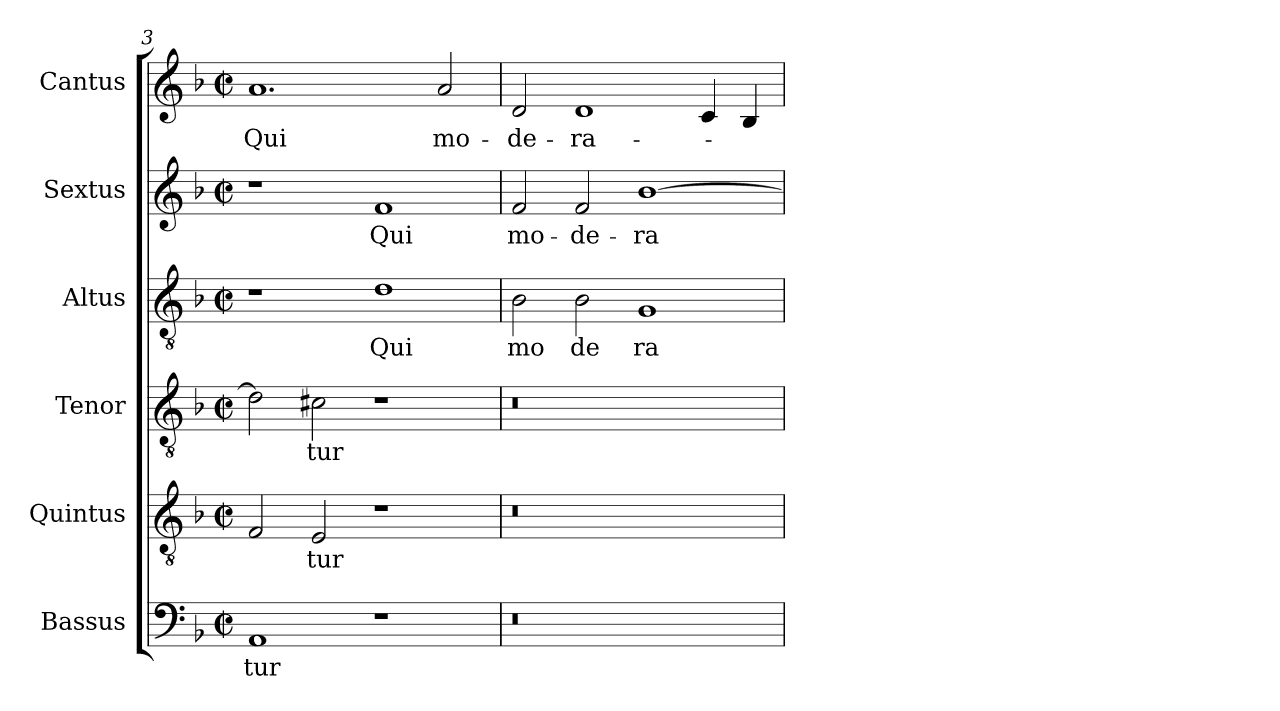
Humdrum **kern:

**kern	**text	**kern	**text	**kern	**text	**kern	**text	**kern	**text	**kern	**text
*part6	*part6	*part5	*part5	*part4	*part4	*part3	*part3	*part2	*part2	*part1	*part1
*staff6	*staff6	*staff5	*staff5	*staff4	*staff4	*staff3	*staff3	*staff2	*staff2	*staff1	*staff1
*I"Bassus	*	*I"Quintus	*	*I"Tenor	*	*I"Altus	*	*I"Sextus	*	*I"Cantus	*
*clefF4	*	*clefGv2	*	*clefGv2	*	*clefGv2	*	*clefG2	*	*clefG2	*
*k[b-]	*	*k[b-]	*	*k[b-]	*	*k[b-]	*	*k[b-]	*	*k[b-]	*
*F:	*	*F:	*	*F:	*	*F:	*	*F:	*	*F:	*
*M2/2	*	*M2/2	*	*M2/2	*	*M2/2	*	*M2/2	*	*M2/2	*
*met(c|)	*	*met(c|)	*	*met(c|)	*	*met(c|)	*	*met(c|)	*	*met(c|)	*
=3	=3	=3	=3	=3	=3	=3	=3	=3	=3	=3	=3
!	!LO:LY:b:cj	!	!	!	!	!	!	!	!	!	!LO:LY:b:cj
1AA	tur	2F/	.	2d\]	.	1r	.	1r	.	1.a	Qui
!	!	!	!LO:LY:b:cj	!	!LO:LY:b:cj	!	!	!	!	!	!
.	.	2E/	tur	2c#X\	tur	.	.	.	.	.	.
!	!	!	!	!	!	!	!LO:LY:b:cj	!	!LO:LY:b:cj	!	!
1r	.	1r	.	1r	.	1d	Qui	1f	Qui	.	.
!	!	!	!	!	!	!	!	!	!	!	!LO:LY:b:cj
.	.	.	.	.	.	.	.	.	.	2a/	mo-
=4	=4	=4	=4	=4	=4	=4	=4	=4	=4	=4	=4
!	!	!	!	!	!	!	!LO:LY:b:cj	!	!LO:LY:b:cj	!	!LO:LY:b:cj
0r	.	0r	.	0r	.	2B-\	mo	2f/	mo-	2d/	-de-
!	!	!	!	!	!	!	!LO:LY:b:cj	!	!LO:LY:b:cj	!	!LO:LY:b:cj
.	.	.	.	.	.	2B-\	de	2f/	-de-	1d	-ra-
!	!	!	!	!	!	!	!LO:LY:b:cj	!	!LO:LY:b:cj	!	!
.	.	.	.	.	.	1G	ra	[>1b-	-ra-	.	.
.	.	.	.	.	.	.	.	.	.	4c/	.
.	.	.	.	.	.	.	.	.	.	4B-/	.
=	=	=	=	=	=	=	=	=	=	=	=
*-	*-	*-	*-	*-	*-	*-	*-	*-	*-	*-	*-
